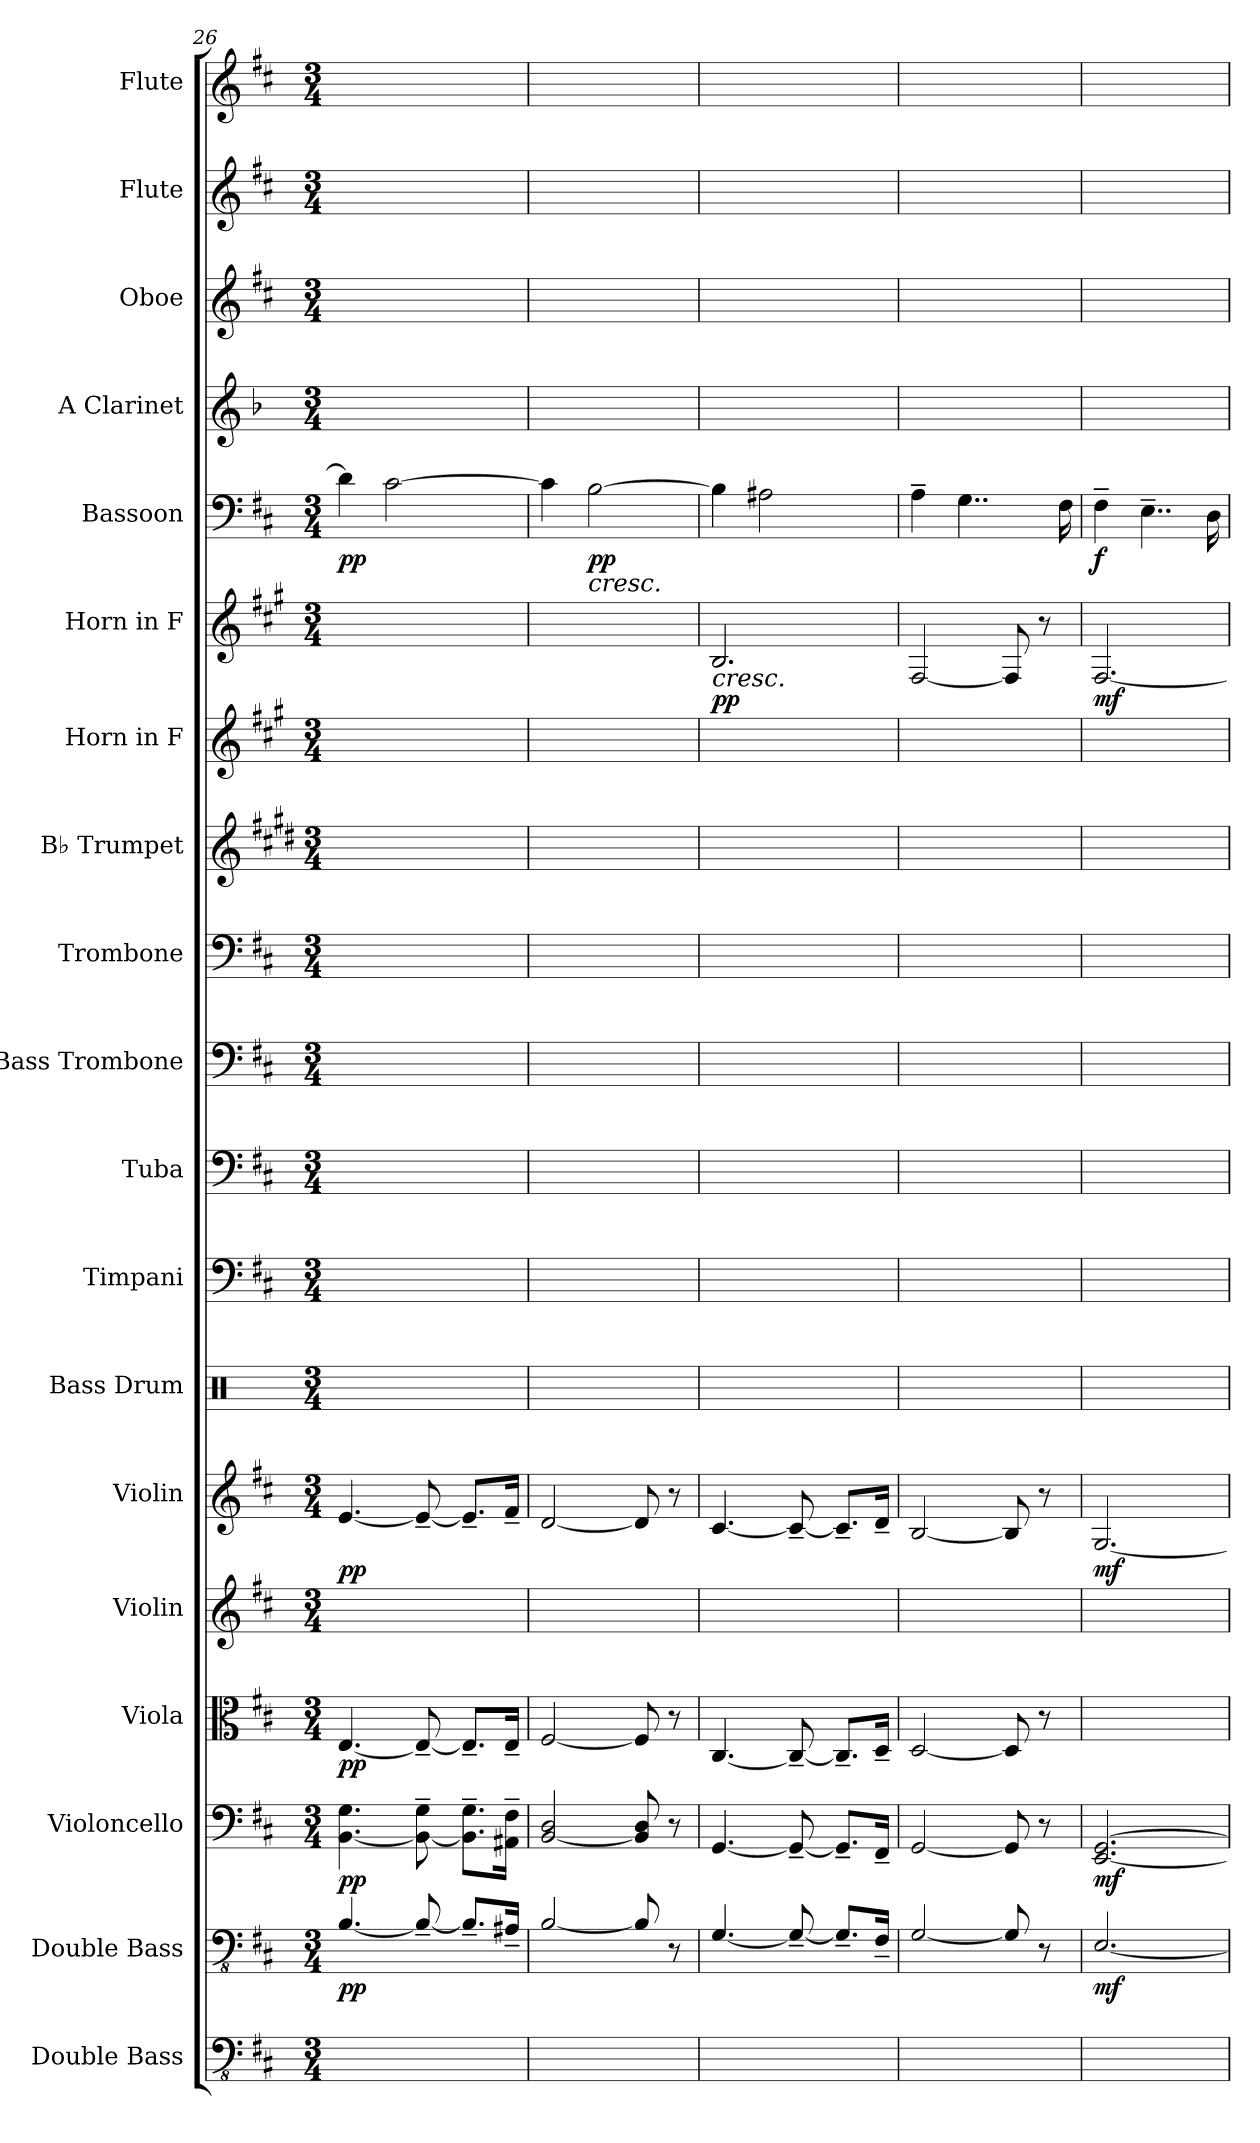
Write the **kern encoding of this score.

**kern	**kern	**dynam	**kern	**dynam	**kern	**dynam	**kern	**kern	**dynam	**kern	**kern	**kern	**kern	**kern	**kern	**kern	**kern	**dynam	**kern	**dynam	**kern	**kern	**kern	**kern
*part19	*part18	*part18	*part17	*part17	*part16	*part16	*part15	*part14	*part14	*part13	*part12	*part11	*part10	*part9	*part8	*part7	*part6	*part6	*part5	*part5	*part4	*part3	*part2	*part1
*staff19	*staff18	*staff18	*staff17	*staff17	*staff16	*staff16	*staff15	*staff14	*staff14	*staff13	*staff12	*staff11	*staff10	*staff9	*staff8	*staff7	*staff6	*staff6	*staff5	*staff5	*staff4	*staff3	*staff2	*staff1
*I"Double Bass	*I"Double Bass	*	*I"Violoncello	*	*I"Viola	*	*I"Violin	*I"Violin	*	*I"Bass Drum	*I"Timpani	*I"Tuba	*I"Bass Trombone	*I"Trombone	*I"B♭ Trumpet	*I"Horn in F	*I"Horn in F	*	*I"Bassoon	*	*I"A Clarinet	*I"Oboe	*I"Flute	*I"Flute
*I'Db.	*I'Db.	*	*I'Vlc.	*	*I'Vla.	*	*I'Vln.	*I'Vln.	*	*I'B. Dr.	*I'Timp.	*I'Tba.	*I'B. Trb.	*I'Trb.	*I'B♭ Tpt.	*	*	*	*I'Bsn.	*	*I'A Cl.	*I'Ob.	*I'Fl.	*I'Fl.
*clefFv4	*clefFv4	*	*clefF4	*	*clefC3	*	*clefG2	*clefG2	*	*clefX	*clefF4	*clefF4	*clefF4	*clefF4	*clefG2	*clefG2	*clefG2	*	*clefF4	*	*clefG2	*clefG2	*clefG2	*clefG2
*ITrd7c12	*ITrd7c12	*	*	*	*	*	*	*	*	*	*	*	*	*	*ITrd1c2	*ITrd4c7	*ITrd4c7	*	*	*	*ITrd2c3	*	*	*
*k[f#c#]	*k[f#c#]	*	*k[f#c#]	*	*k[f#c#]	*	*k[f#c#]	*k[f#c#]	*	*k[]	*k[f#c#]	*k[f#c#]	*k[f#c#]	*k[f#c#]	*k[f#c#]	*k[f#c#]	*k[f#c#]	*	*k[f#c#]	*	*k[f#c#]	*k[f#c#]	*k[f#c#]	*k[f#c#]
*M3/4	*M3/4	*	*M3/4	*	*M3/4	*	*M3/4	*M3/4	*	*M3/4	*M3/4	*M3/4	*M3/4	*M3/4	*M3/4	*M3/4	*M3/4	*	*M3/4	*	*M3/4	*M3/4	*M3/4	*M3/4
=26	=26	=26	=26	=26	=26	=26	=26	=26	=26	=26	=26	=26	=26	=26	=26	=26	=26	=26	=26	=26	=26	=26	=26	=26
!	!	!LO:DY:b	!	!LO:DY:b	!	!LO:DY:b	!	!	!LO:DY:b	!	!	!	!	!	!	!	!	!	!	!LO:DY:b	!	!	!	!
2.ryy	[4.BBB/	pp	[4.BB\ 4.G\	pp	[4.E/	pp	2.ryy	[4.e/	pp	2.ryy	2.ryy	2.ryy	2.ryy	2.ryy	2.ryy	2.ryy	2.ryy	.	4d\]	pp	2.ryy	2.ryy	2.ryy	2.ryy
.	.	.	.	.	.	.	.	.	.	.	.	.	.	.	.	.	.	.	[2c#\	.	.	.	.	.
.	8BBB~/_	.	8BB\_~ 8G\~	.	8E~/_	.	.	8e~/_	.	.	.	.	.	.	.	.	.	.	.	.	.	.	.	.
.	8.BBB~/L]	.	8.BB\]~ 8.G\~L	.	8.E~/L]	.	.	8.e~/L]	.	.	.	.	.	.	.	.	.	.	.	.	.	.	.	.
.	16AAA#X~/Jk	.	16AA#X\~ 16F#\~Jk	.	16E~/Jk	.	.	16f#~/Jk	.	.	.	.	.	.	.	.	.	.	.	.	.	.	.	.
=27	=27	=27	=27	=27	=27	=27	=27	=27	=27	=27	=27	=27	=27	=27	=27	=27	=27	=27	=27	=27	=27	=27	=27	=27
2.ryy	[2BBB/	.	[2BB/ 2D/	.	[2F#/	.	2.ryy	[2d/	.	2.ryy	2.ryy	2.ryy	2.ryy	2.ryy	2.ryy	2.ryy	2.ryy	.	4c#\]	.	2.ryy	2.ryy	2.ryy	2.ryy
!	!	!	!	!	!	!	!	!	!	!	!	!	!	!	!	!	!	!	!	!LO:HP:b	!	!	!	!
!	!	!	!	!	!	!	!	!	!	!	!	!	!	!	!	!	!	!	!	!LO:DY:n=1:b	!	!	!	!
.	.	.	.	.	.	.	.	.	.	.	.	.	.	.	.	.	.	.	[2B\	< pp	.	.	.	.
.	8BBB/]	.	8BB/] 8D/	.	8F#/]	.	.	8d/]	.	.	.	.	.	.	.	.	.	.	.	.	.	.	.	.
.	8r	.	8r	.	8r	.	.	8r	.	.	.	.	.	.	.	.	.	.	.	.	.	.	.	.
=28	=28	=28	=28	=28	=28	=28	=28	=28	=28	=28	=28	=28	=28	=28	=28	=28	=28	=28	=28	=28	=28	=28	=28	=28
!	!	!	!	!	!	!	!	!	!	!	!	!	!	!	!	!	!	!LO:HP:b	!	!	!	!	!	!
!	!	!	!	!	!	!	!	!	!	!	!	!	!	!	!	!	!	!LO:DY:n=1:b	!	!	!	!	!	!
2.ryy	[4.GGG/	.	[4.GG/	.	[4.C#/	.	2.ryy	[4.c#/	.	2.ryy	2.ryy	2.ryy	2.ryy	2.ryy	2.ryy	2.ryy	2.E/	< pp	4B\]	.	2.ryy	2.ryy	2.ryy	2.ryy
.	.	.	.	.	.	.	.	.	.	.	.	.	.	.	.	.	.	.	2A#X\	.	.	.	.	.
.	8GGG~/_	.	8GG~/_	.	8C#~/_	.	.	8c#~/_	.	.	.	.	.	.	.	.	.	.	.	.	.	.	.	.
.	8.GGG~/L]	.	8.GG~/L]	.	8.C#~/L]	.	.	8.c#~/L]	.	.	.	.	.	.	.	.	.	.	.	.	.	.	.	.
.	16FFF#~/Jk	.	16FF#~/Jk	.	16D~/Jk	.	.	16d~/Jk	.	.	.	.	.	.	.	.	.	.	.	.	.	.	.	.
=29	=29	=29	=29	=29	=29	=29	=29	=29	=29	=29	=29	=29	=29	=29	=29	=29	=29	=29	=29	=29	=29	=29	=29	=29
2.ryy	[2GGG/	.	[2GG/	.	[2D/	.	2.ryy	[2B/	.	2.ryy	2.ryy	2.ryy	2.ryy	2.ryy	2.ryy	2.ryy	[2BB/	.	4A~\	.	2.ryy	2.ryy	2.ryy	2.ryy
.	.	.	.	.	.	.	.	.	.	.	.	.	.	.	.	.	.	.	4..G\	.	.	.	.	.
.	8GGG/]	.	8GG/]	.	8D/]	.	.	8B/]	.	.	.	.	.	.	.	.	8BB/]	.	.	.	.	.	.	.
.	8r	.	8r	.	8r	.	.	8r	.	.	.	.	.	.	.	.	8r	.	.	.	.	.	.	.
.	.	.	.	.	.	.	.	.	.	.	.	.	.	.	.	.	.	.	16F#\	.	.	.	.	.
=30	=30	=30	=30	=30	=30	=30	=30	=30	=30	=30	=30	=30	=30	=30	=30	=30	=30	=30	=30	=30	=30	=30	=30	=30
!	!	!LO:DY:b	!	!LO:DY:b	!	!	!	!	!LO:DY:b	!	!	!	!	!	!	!	!	!LO:DY:b	!	!LO:DY:b	!	!	!	!
2.ryy	[2.EEE/	mf	[2.EE/ [2.GG/	mf	2.ryy	.	2.ryy	[2.G/	mf	2.ryy	2.ryy	2.ryy	2.ryy	2.ryy	2.ryy	2.ryy	[2.BB/	mf	4F#~\	f	2.ryy	2.ryy	2.ryy	2.ryy
.	.	.	.	.	.	.	.	.	.	.	.	.	.	.	.	.	.	.	4..E~\	.	.	.	.	.
.	.	.	.	.	.	.	.	.	.	.	.	.	.	.	.	.	.	.	16D\	.	.	.	.	.
.	.	.	.	.	.	.	.	.	.	.	.	.	.	.	.	.	.	[	.	[	.	.	.	.
=	=	=	=	=	=	=	=	=	=	=	=	=	=	=	=	=	=	=	=	=	=	=	=	=
*-	*-	*-	*-	*-	*-	*-	*-	*-	*-	*-	*-	*-	*-	*-	*-	*-	*-	*-	*-	*-	*-	*-	*-	*-
